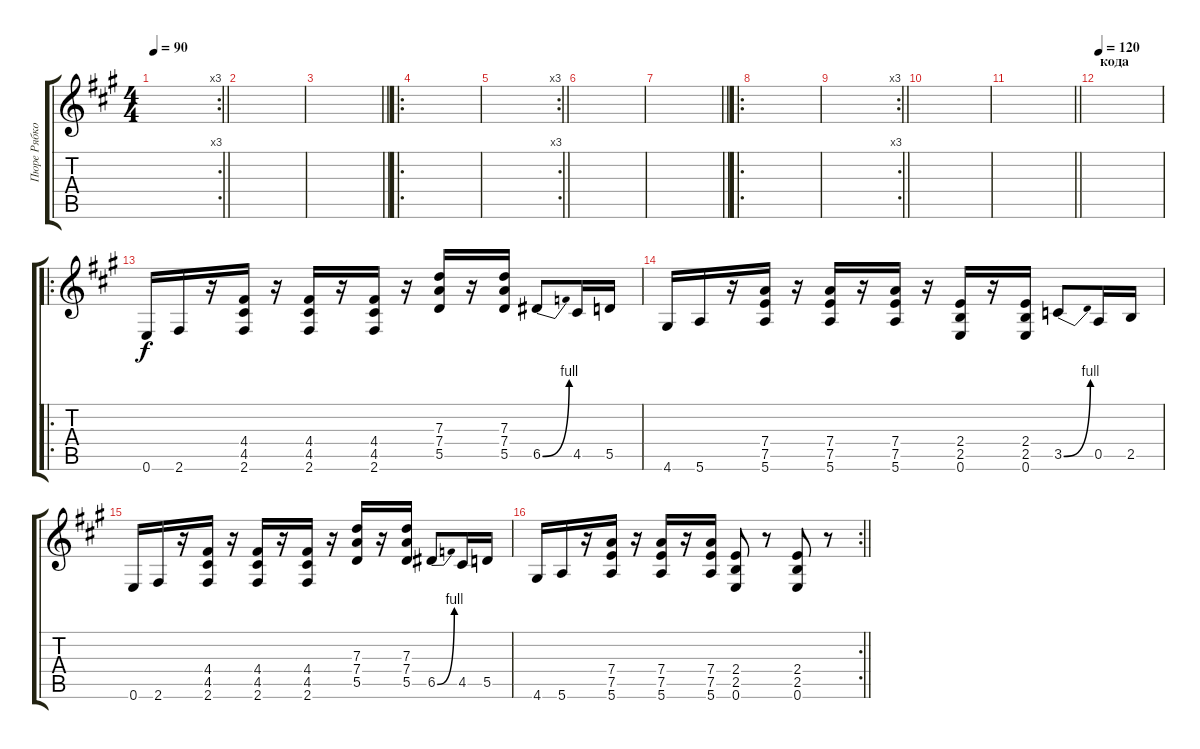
\track ("Пюре Рябкоff" "Пюре Рябко") {instrument distortionguitar}
\staff {score tabs}
\tuning (E4 B3 G3 D3 A2 E2) {hide}
\rc 3
\ts (4 4)
\tempo 90
\clef g2
\barLineRight lightlight
\ks f#minor
|
|
\barLineRight lightlight
|
\ro
|
\rc 3
\barLineRight lightlight
|
|
\barLineRight lightlight
|
\ro
|
\rc 3
\barLineRight lightlight
|
|
\barLineRight lightlight
|
\section ("" "кода")
\tempo 120
|
\ro
0.6.16 2.6.16 r.16 (4.4 4.5 2.6).16 r.16 (4.4 4.5 2.6).16 r.16 (4.4 4.5 2.6).16 r.16 (7.3 7.4 5.5).16 r.16 (7.3 7.4 5.5).16 6.5{be (bend 0 0 60 4)}.8 4.5.16 5.5.16 |
4.6.16 5.6.16 r.16 (7.4 7.5 5.6).16 r.16 (7.4 7.5 5.6).16 r.16 (7.4 7.5 5.6).16 r.16 (2.4 2.5 0.6).16 r.16 (2.4 2.5 0.6).16 3.5{be (bend 0 0 60 4)}.8 0.5.16 2.5.16 |
0.6.16 2.6.16 r.16 (4.4 4.5 2.6).16 r.16 (4.4 4.5 2.6).16 r.16 (4.4 4.5 2.6).16 r.16 (7.3 7.4 5.5).16 r.16 (7.3 7.4 5.5).16 6.5{be (bend 0 0 60 4)}.8 4.5.16 5.5.16 |
\rc 2
\barLineRight lightlight
4.6.16 5.6.16 r.16 (7.4 7.5 5.6).16 r.16 (7.4 7.5 5.6).16 r.16 (7.4 7.5 5.6).16 (2.4 2.5 0.6).8 r.8 (2.4 2.5 0.6).8 r.8
